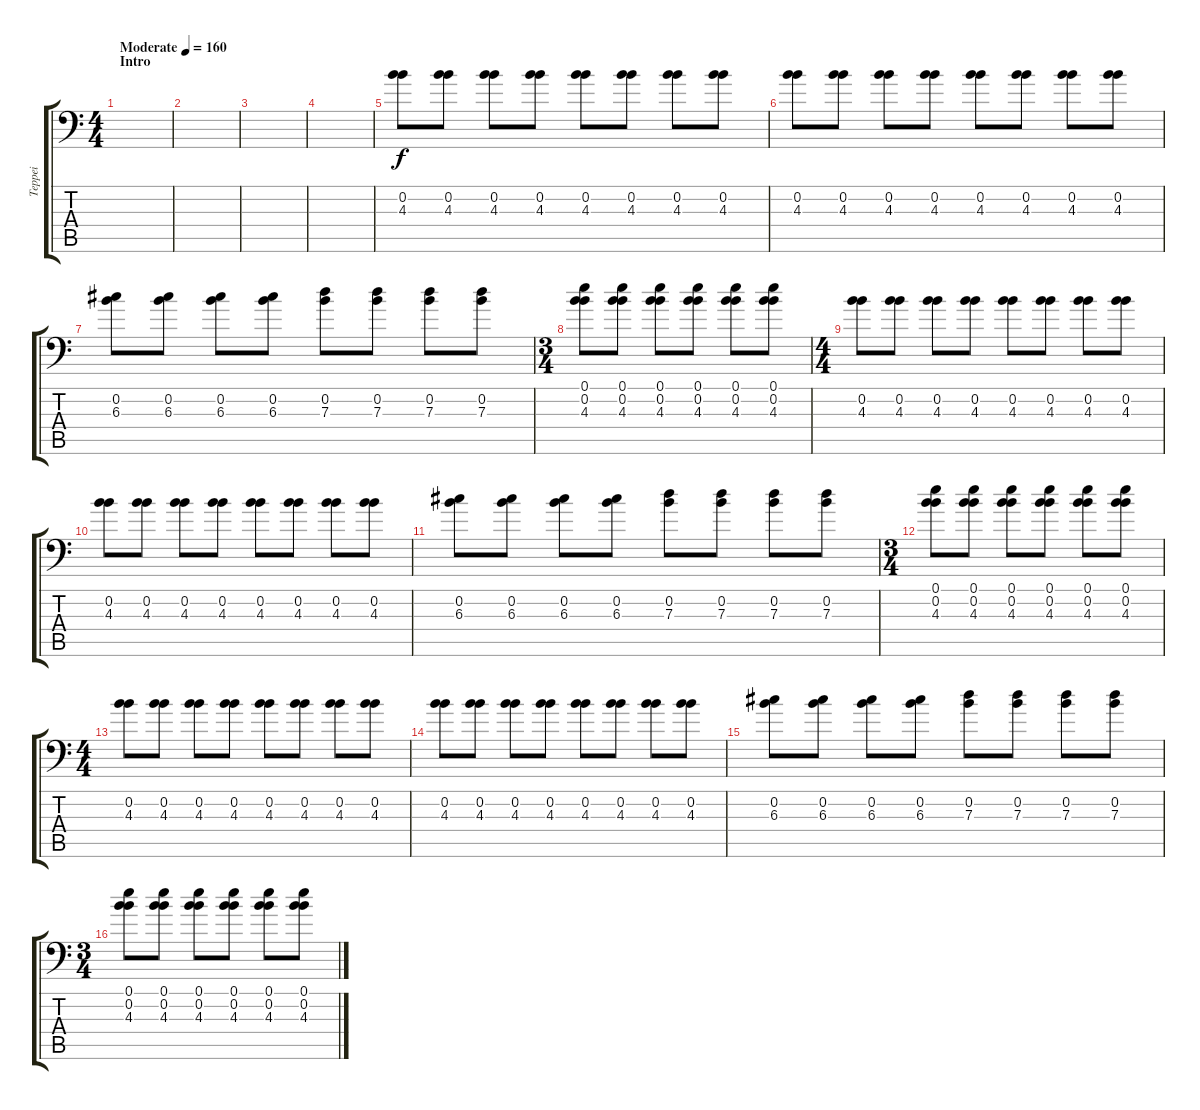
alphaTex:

\track ("Teppei" "Teppei") {instrument distortionguitar}
\staff {score tabs}
\tuning (E4 B3 G3 A2 E2 A1) {hide}
\ts (4 4)
\section ("" "Intro")
\tempo (160 "Moderate")
\clef f4
\ks c
|
|
|
|
(0.2 4.3).8 (0.2 4.3).8 (0.2 4.3).8 (0.2 4.3).8 (0.2 4.3).8 (0.2 4.3).8 (0.2 4.3).8 (0.2 4.3).8 |
(0.2 4.3).8 (0.2 4.3).8 (0.2 4.3).8 (0.2 4.3).8 (0.2 4.3).8 (0.2 4.3).8 (0.2 4.3).8 (0.2 4.3).8 |
(0.2 6.3).8 (0.2 6.3).8 (0.2 6.3).8 (0.2 6.3).8 (0.2 7.3).8 (0.2 7.3).8 (0.2 7.3).8 (0.2 7.3).8 |
\ts (3 4)
(0.1 0.2 4.3).8 (0.1 0.2 4.3).8 (0.1 0.2 4.3).8 (0.1 0.2 4.3).8 (0.1 0.2 4.3).8 (0.1 0.2 4.3).8 |
\ts (4 4)
(0.2 4.3).8 (0.2 4.3).8 (0.2 4.3).8 (0.2 4.3).8 (0.2 4.3).8 (0.2 4.3).8 (0.2 4.3).8 (0.2 4.3).8 |
(0.2 4.3).8 (0.2 4.3).8 (0.2 4.3).8 (0.2 4.3).8 (0.2 4.3).8 (0.2 4.3).8 (0.2 4.3).8 (0.2 4.3).8 |
(0.2 6.3).8 (0.2 6.3).8 (0.2 6.3).8 (0.2 6.3).8 (0.2 7.3).8 (0.2 7.3).8 (0.2 7.3).8 (0.2 7.3).8 |
\ts (3 4)
(0.1 0.2 4.3).8 (0.1 0.2 4.3).8 (0.1 0.2 4.3).8 (0.1 0.2 4.3).8 (0.1 0.2 4.3).8 (0.1 0.2 4.3).8 |
\ts (4 4)
(0.2 4.3).8 (0.2 4.3).8 (0.2 4.3).8 (0.2 4.3).8 (0.2 4.3).8 (0.2 4.3).8 (0.2 4.3).8 (0.2 4.3).8 |
(0.2 4.3).8 (0.2 4.3).8 (0.2 4.3).8 (0.2 4.3).8 (0.2 4.3).8 (0.2 4.3).8 (0.2 4.3).8 (0.2 4.3).8 |
(0.2 6.3).8 (0.2 6.3).8 (0.2 6.3).8 (0.2 6.3).8 (0.2 7.3).8 (0.2 7.3).8 (0.2 7.3).8 (0.2 7.3).8 |
\ts (3 4)
(0.1 0.2 4.3).8 (0.1 0.2 4.3).8 (0.1 0.2 4.3).8 (0.1 0.2 4.3).8 (0.1 0.2 4.3).8 (0.1 0.2 4.3).8
